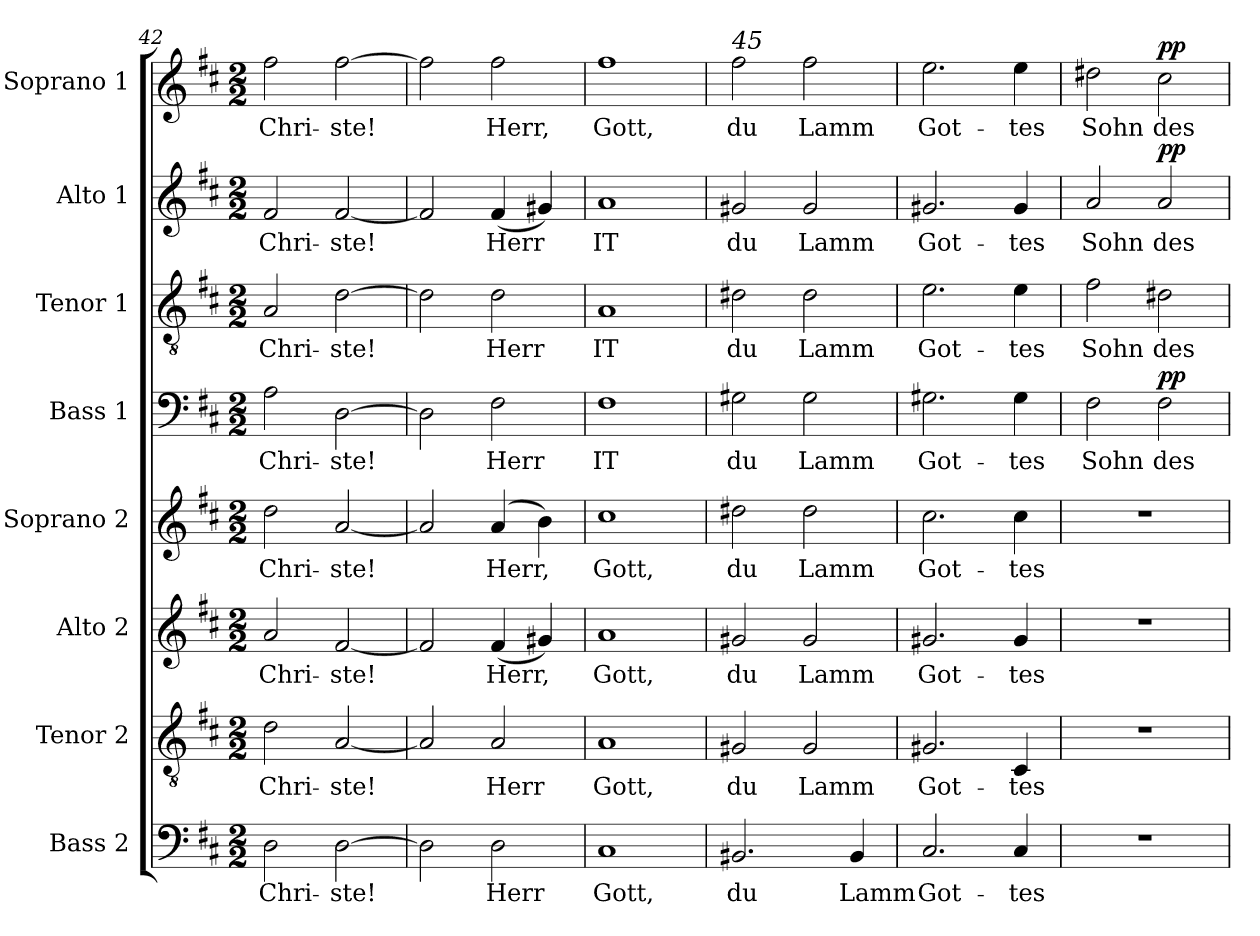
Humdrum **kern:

**kern	**text	**kern	**text	**kern	**text	**kern	**text	**kern	**text	**dynam	**kern	**text	**kern	**text	**dynam	**kern	**text	**dynam
*part8	*part8	*part7	*part7	*part6	*part6	*part5	*part5	*part4	*part4	*part4	*part3	*part3	*part2	*part2	*part2	*part1	*part1	*part1
*staff8	*staff8	*staff7	*staff7	*staff6	*staff6	*staff5	*staff5	*staff4	*staff4	*staff4	*staff3	*staff3	*staff2	*staff2	*staff2	*staff1	*staff1	*staff1
*I"Bass 2	*	*I"Tenor 2	*	*I"Alto 2	*	*I"Soprano 2	*	*I"Bass 1	*	*	*I"Tenor 1	*	*I"Alto 1	*	*	*I"Soprano 1	*	*
*I'B2	*	*I'T2	*	*I'A2	*	*I'S2	*	*I'B1	*	*	*I'T1	*	*I'A1	*	*	*I'S1	*	*
*clefF4	*	*clefGv2	*	*clefG2	*	*clefG2	*	*clefF4	*	*	*clefGv2	*	*clefG2	*	*	*clefG2	*	*
*k[f#c#]	*	*k[f#c#]	*	*k[f#c#]	*	*k[f#c#]	*	*k[f#c#]	*	*	*k[f#c#]	*	*k[f#c#]	*	*	*k[f#c#]	*	*
*M2/2	*	*M2/2	*	*M2/2	*	*M2/2	*	*M2/2	*	*	*M2/2	*	*M2/2	*	*	*M2/2	*	*
=42	=42	=42	=42	=42	=42	=42	=42	=42	=42	=42	=42	=42	=42	=42	=42	=42	=42	=42
!	!LO:LY:b	!	!LO:LY:b	!	!LO:LY:b	!	!LO:LY:b	!	!LO:LY:b	!	!	!LO:LY:b	!	!LO:LY:b	!	!	!LO:LY:b	!
2D\	Chri-	2d\	Chri-	2a/	Chri-	2dd\	Chri-	2A\	Chri-	.	2A/	Chri-	2f#/	Chri-	.	2ff#\	Chri-	.
!	!LO:LY:b	!	!LO:LY:b	!	!LO:LY:b	!	!LO:LY:b	!	!LO:LY:b	!	!	!LO:LY:b	!	!LO:LY:b	!	!	!LO:LY:b	!
[2D\	-ste!	[2A/	-ste!	[2f#/	-ste!	[2a/	-ste!	[2D\	-ste!	.	[2d\	-ste!	[2f#/	-ste!	.	[2ff#\	-ste!	.
=43	=43	=43	=43	=43	=43	=43	=43	=43	=43	=43	=43	=43	=43	=43	=43	=43	=43	=43
2D\]	.	2A/]	.	2f#/]	.	2a/]	.	2D\]	.	.	2d\]	.	2f#/]	.	.	2ff#\]	.	.
!	!LO:LY:b	!	!LO:LY:b	!	!LO:LY:b	!	!LO:LY:b	!	!LO:LY:b	!	!	!LO:LY:b	!	!LO:LY:b	!	!	!LO:LY:b	!
2D\	Herr	2A/	Herr	(<4f#/	Herr,	(>4a/	Herr,	2F#\	Herr	.	2d\	Herr	(<4f#/	Herr	.	2ff#\	Herr,	.
.	.	.	.	4g#X/)	.	4b\)	.	.	.	.	.	.	4g#X/)	.	.	.	.	.
=44	=44	=44	=44	=44	=44	=44	=44	=44	=44	=44	=44	=44	=44	=44	=44	=44	=44	=44
!	!LO:LY:b	!	!LO:LY:b	!	!LO:LY:b	!	!LO:LY:b	!	!LO:LY:b	!	!	!LO:LY:b	!	!LO:LY:b	!	!	!LO:LY:b	!
1C#	Gott,	1A	Gott,	1a	Gott,	1cc#	Gott,	1F#	IT	.	1A	IT	1a	IT	.	1ff#	Gott,	.
!!LO:PB:g=z
=45	=45	=45	=45	=45	=45	=45	=45	=45	=45	=45	=45	=45	=45	=45	=45	=45	=45	=45
!	!	!	!	!	!	!	!	!	!	!	!	!	!	!	!	!LO:TX:a:i:t=45	!	!
!	!LO:LY:b	!	!LO:LY:b	!	!LO:LY:b	!	!LO:LY:b	!	!LO:LY:b	!	!	!LO:LY:b	!	!LO:LY:b	!	!	!LO:LY:b	!
2.BB#X/	du	2G#X/	du	2g#X/	du	2dd#X\	du	2G#X\	du	.	2d#X\	du	2g#X/	du	.	2ff#\	du	.
!	!	!	!LO:LY:b	!	!LO:LY:b	!	!LO:LY:b	!	!LO:LY:b	!	!	!LO:LY:b	!	!LO:LY:b	!	!	!LO:LY:b	!
.	.	2G#/	Lamm	2g#/	Lamm	2dd#\	Lamm	2G#\	Lamm	.	2d#\	Lamm	2g#/	Lamm	.	2ff#\	Lamm	.
!	!LO:LY:b	!	!	!	!	!	!	!	!	!	!	!	!	!	!	!	!	!
4BB#/	Lamm	.	.	.	.	.	.	.	.	.	.	.	.	.	.	.	.	.
=46	=46	=46	=46	=46	=46	=46	=46	=46	=46	=46	=46	=46	=46	=46	=46	=46	=46	=46
!	!LO:LY:b	!	!LO:LY:b	!	!LO:LY:b	!	!LO:LY:b	!	!LO:LY:b	!	!	!LO:LY:b	!	!LO:LY:b	!	!	!LO:LY:b	!
2.C#/	Got-	2.G#X/	Got-	2.g#X/	Got-	2.cc#\	Got-	2.G#X\	Got-	.	2.e\	Got-	2.g#X/	Got-	.	2.ee\	Got-	.
!	!LO:LY:b	!	!LO:LY:b	!	!LO:LY:b	!	!LO:LY:b	!	!LO:LY:b	!	!	!LO:LY:b	!	!LO:LY:b	!	!	!LO:LY:b	!
4C#/	-tes	4C#/	-tes	4g#/	-tes	4cc#\	-tes	4G#\	-tes	.	4e\	-tes	4g#/	-tes	.	4ee\	-tes	.
=47	=47	=47	=47	=47	=47	=47	=47	=47	=47	=47	=47	=47	=47	=47	=47	=47	=47	=47
!	!	!	!	!	!	!	!	!	!LO:LY:b	!	!	!LO:LY:b	!	!LO:LY:b	!	!	!LO:LY:b	!
1r	.	1r	.	1r	.	1r	.	2F#\	-Sohn	.	2f#\	-Sohn	2a/	-Sohn	.	2dd#X\	-Sohn	.
!	!	!	!	!	!	!	!	!	!LO:LY:b	!LO:DY:a	!	!LO:LY:b	!	!LO:LY:b	!LO:DY:a	!	!LO:LY:b	!LO:DY:a
.	.	.	.	.	.	.	.	2F#\	des	pp	2d#X\	des	2a/	des	pp	2cc#\	des	pp
=	=	=	=	=	=	=	=	=	=	=	=	=	=	=	=	=	=	=
*-	*-	*-	*-	*-	*-	*-	*-	*-	*-	*-	*-	*-	*-	*-	*-	*-	*-	*-
